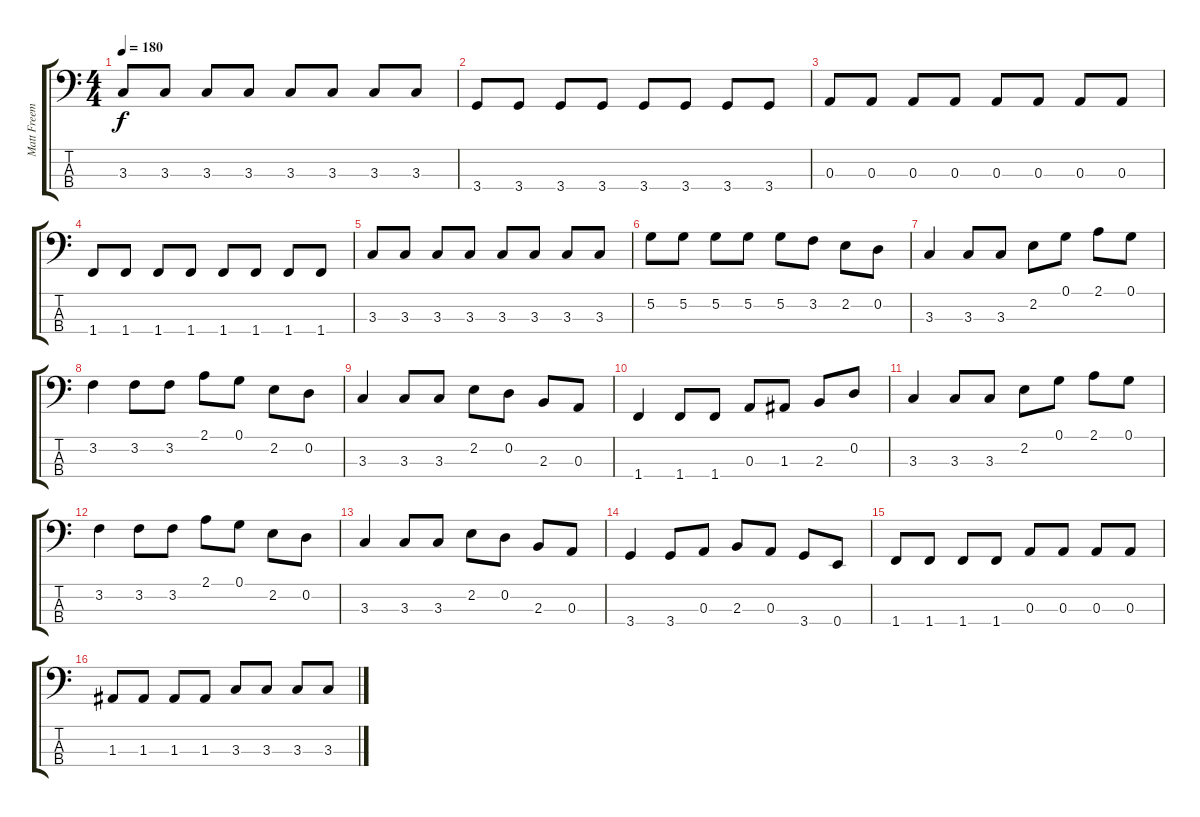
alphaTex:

\track ("Matt Freeman" "Matt Freem") {instrument electricbasspick}
\staff {score tabs}
\tuning (G2 D2 A1 E1) {hide}
\ts (4 4)
\tempo 180
\clef f4
\ks c
3.3.8{dy f} 3.3.8 3.3.8 3.3.8 3.3.8 3.3.8 3.3.8 3.3.8 |
3.4.8 3.4.8 3.4.8 3.4.8 3.4.8 3.4.8 3.4.8 3.4.8 |
0.3.8 0.3.8 0.3.8 0.3.8 0.3.8 0.3.8 0.3.8 0.3.8 |
1.4.8 1.4.8 1.4.8 1.4.8 1.4.8 1.4.8 1.4.8 1.4.8 |
3.3.8 3.3.8 3.3.8 3.3.8 3.3.8 3.3.8 3.3.8 3.3.8 |
5.2.8 5.2.8 5.2.8 5.2.8 5.2.8 3.2.8 2.2.8 0.2.8 |
3.3.4 3.3.8 3.3.8 2.2.8 0.1.8 2.1.8 0.1.8 |
3.2.4 3.2.8 3.2.8 2.1.8 0.1.8 2.2.8 0.2.8 |
3.3.4 3.3.8 3.3.8 2.2.8 0.2.8 2.3.8 0.3.8 |
1.4.4 1.4.8 1.4.8 0.3.8 1.3.8 2.3.8 0.2.8 |
3.3.4 3.3.8 3.3.8 2.2.8 0.1.8 2.1.8 0.1.8 |
3.2.4 3.2.8 3.2.8 2.1.8 0.1.8 2.2.8 0.2.8 |
3.3.4 3.3.8 3.3.8 2.2.8 0.2.8 2.3.8 0.3.8 |
3.4.4 3.4.8 0.3.8 2.3.8 0.3.8 3.4.8 0.4.8 |
1.4.8 1.4.8 1.4.8 1.4.8 0.3.8 0.3.8 0.3.8 0.3.8 |
1.3.8 1.3.8 1.3.8 1.3.8 3.3.8 3.3.8 3.3.8 3.3.8
